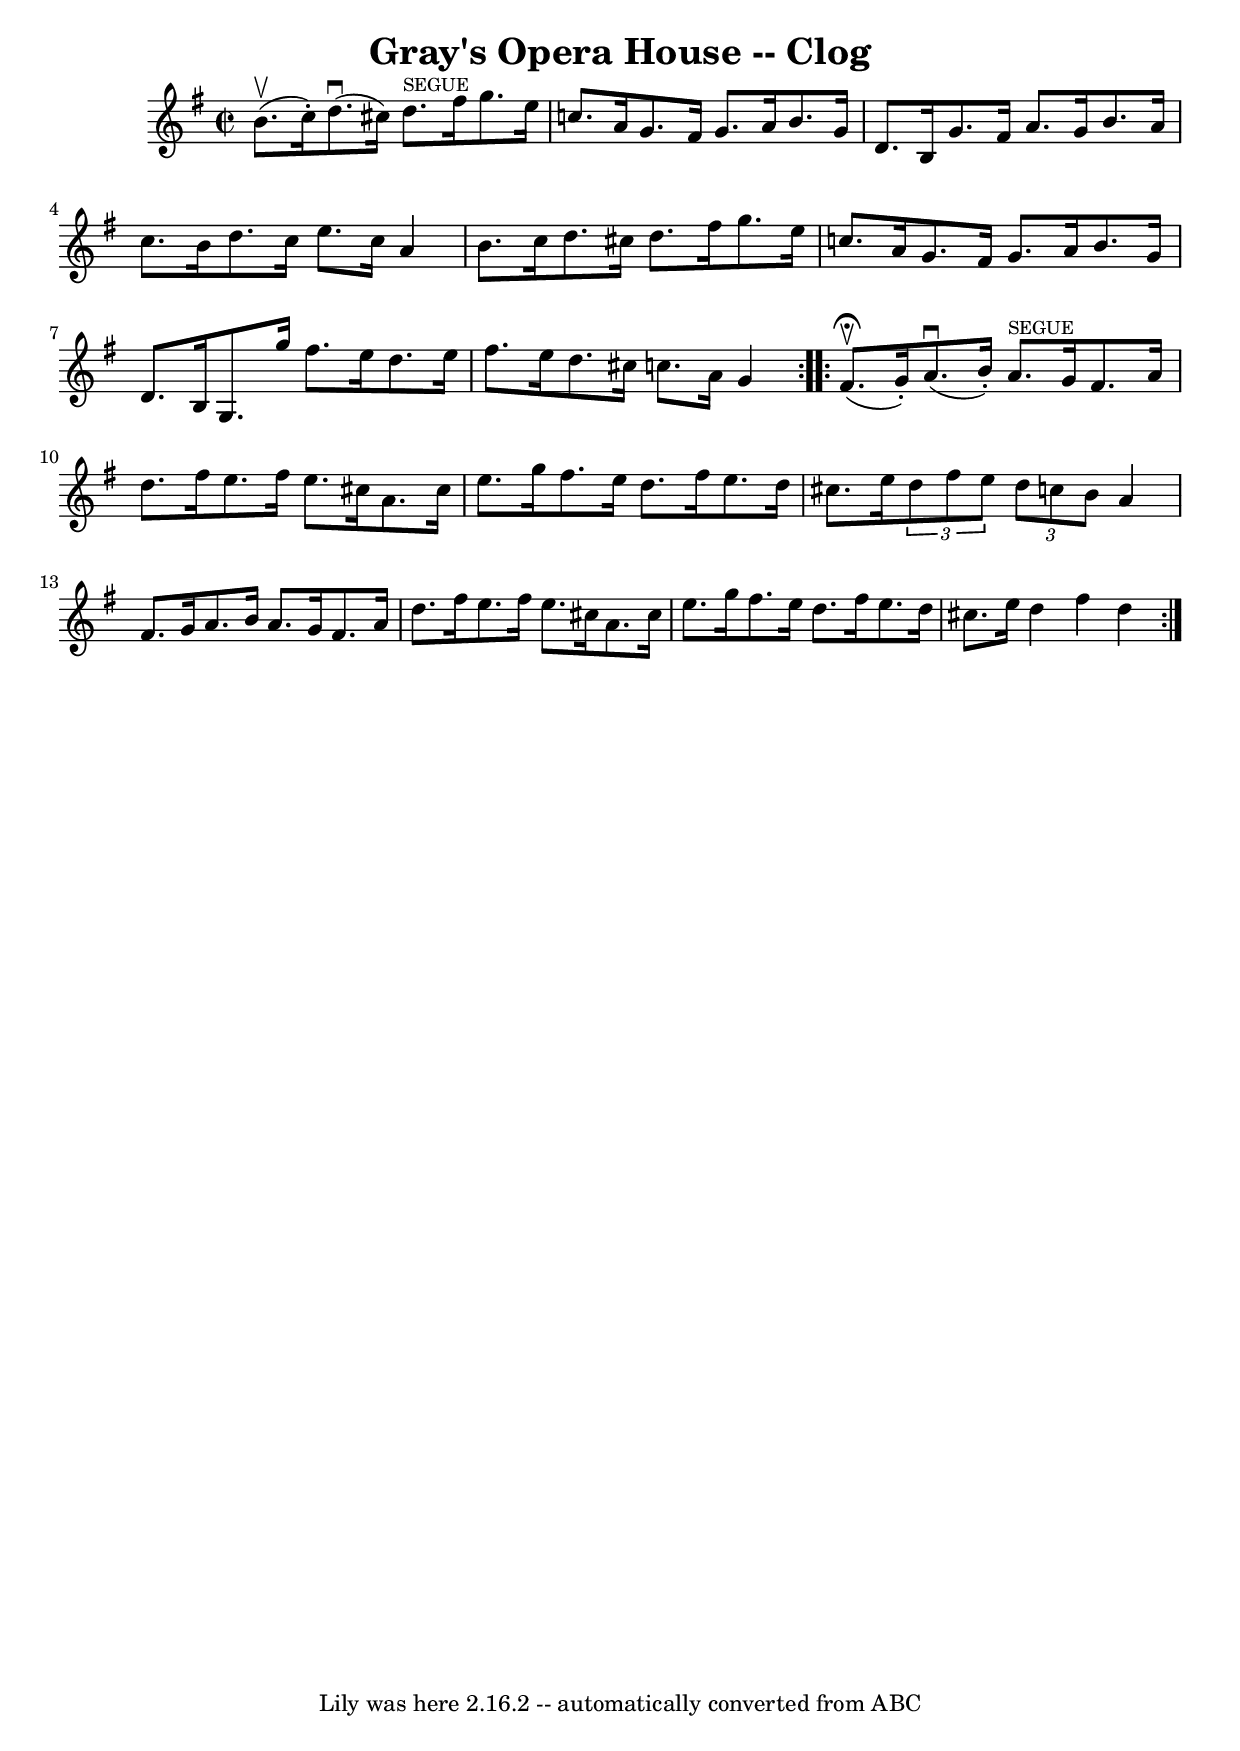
\version "2.7.40"
\include "Mammoth.ily"
\header {
	%% book = "Ryan's Mammoth Collection"
	crossRefNumber = "1"
	footnotes = "\\\\159 949"
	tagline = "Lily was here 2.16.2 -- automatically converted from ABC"
	title = "Gray's Opera House -- Clog"
}
voicedefault =  {


\repeat volta 2 {
\override Staff.TimeSignature #'style = #'C
 \time 2/2 \key g \major b'8.^\upbow(c''16 -.) |
 d''8. 
^\downbow(cis''16) d''8.^\segue fis''16 g''8. e''16 c''!8. 
 a'16    |
 g'8. fis'16 g'8. a'16 b'8. g'16 d'8.    
b16    |
 g'8. fis'16 a'8. g'16 b'8. a'16 c''8.    
b'16    |
 d''8. c''16 e''8. c''16 a'4 b'8. c''16    
|
 d''8. cis''16 d''8. fis''16 g''8. e''16 c''!8.   
 a'16    |
 g'8. fis'16 g'8. a'16 b'8. g'16 d'8.    
b16    |
 g8. g''16 fis''8. e''16 d''8. e''16 fis''8. 
 e''16    |
 d''8. cis''16 c''!8. a'16 g'4    }     
\repeat volta 2 { fis'8.^\fermata^\upbow(g'16 -.) |
 a'8. 
^\downbow(b'16 -.) a'8.^\segue g'16 fis'8. a'16 d''8.    
fis''16    |
 e''8. fis''16 e''8. cis''16 a'8. cis''16   
 e''8. g''16    |
 fis''8. e''16 d''8. fis''16 e''8.   
 d''16 cis''8. e''16    |
   \times 2/3 { d''8 fis''8 e''8  
}   \times 2/3 { d''8 c''8 b'8  } a'4 fis'8. g'16    |
   
 a'8. b'16 a'8. g'16 fis'8. a'16 d''8. fis''16    
|
 e''8. fis''16 e''8. cis''16 a'8. cis''16 e''8.    
g''16    |
 fis''8. e''16 d''8. fis''16 e''8. d''16    
cis''8. e''16    |
 d''4 fis''4 d''4  }   
}

\score{
    <<

	\context Staff="default"
	{
	    \voicedefault 
	}

    >>
	\layout {
	}
	\midi {}
}
